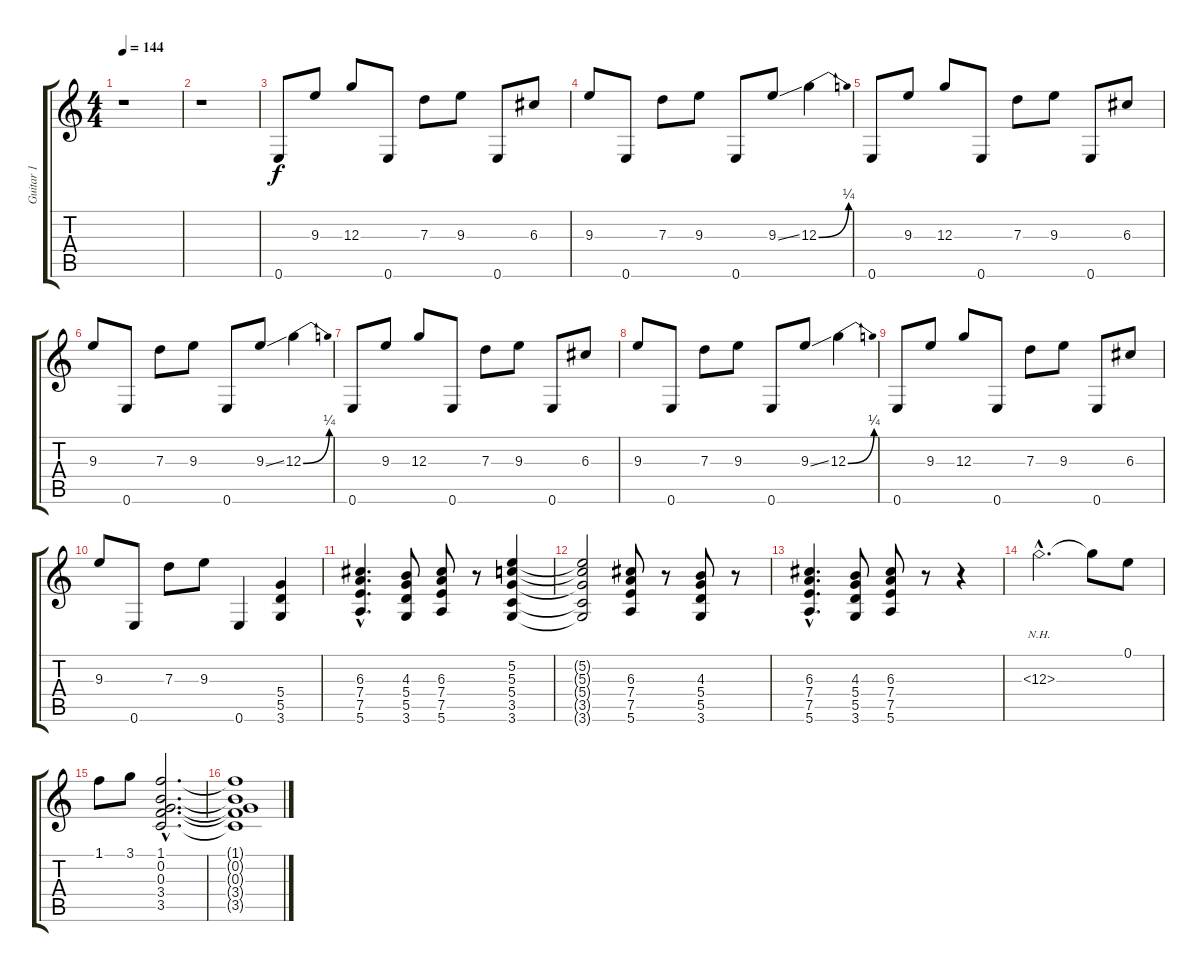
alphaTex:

\track ("Guitar 1" "Guitar 1") {instrument distortionguitar}
\staff {score tabs}
\tuning (E4 B3 G3 D3 A2 E2) {hide}
\ts (4 4)
\tempo 144
\clef g2
\ks c
r.1{dy f} |
r.1 |
0.6.8 9.3.8 12.3.8 0.6.8 7.3.8 9.3.8 0.6.8 6.3.8 |
9.3.8 0.6.8 7.3.8 9.3.8 0.6.8 9.3{ss}.8 12.3{be (bend 0 0 60 1)}.4 |
0.6.8 9.3.8 12.3.8 0.6.8 7.3.8 9.3.8 0.6.8 6.3.8 |
9.3.8 0.6.8 7.3.8 9.3.8 0.6.8 9.3{ss}.8 12.3{be (bend 0 0 60 1)}.4 |
0.6.8 9.3.8 12.3.8 0.6.8 7.3.8 9.3.8 0.6.8 6.3.8 |
9.3.8 0.6.8 7.3.8 9.3.8 0.6.8 9.3{ss}.8 12.3{be (bend 0 0 60 1)}.4 |
0.6.8 9.3.8 12.3.8 0.6.8 7.3.8 9.3.8 0.6.8 6.3.8 |
9.3.8 0.6.8 7.3.8 9.3.8 0.6.4 (5.4 5.5 3.6).4 |
(6.3{hac} 7.4{hac} 7.5{hac} 5.6{hac}).4{d} (4.3 5.4 5.5 3.6).8 (6.3 7.4 7.5 5.6).8 r.8 (5.2 5.3 5.4 3.5 3.6).4 |
(5.2{t} 5.3{t} 5.4{t} 3.5{t} 3.6{t}).2 (6.3 7.4 7.5 5.6).8 r.8 (4.3 5.4 5.5 3.6).8 r.8 |
(6.3{hac} 7.4{hac} 7.5{hac} 5.6{hac}).4{d} (4.3 5.4 5.5 3.6).8 (6.3 7.4 7.5 5.6).8 r.8 r.4 |
12.3{nh hac}.2{d} 12.3{t}.8 0.1.8 |
1.1.8 3.1.8 (1.1{hac} 0.2{hac} 0.3{hac} 3.4{hac} 3.5{hac}).2{d} |
(1.1{t} 0.2{t} 0.3{t} 3.4{t} 3.5{t}).1
